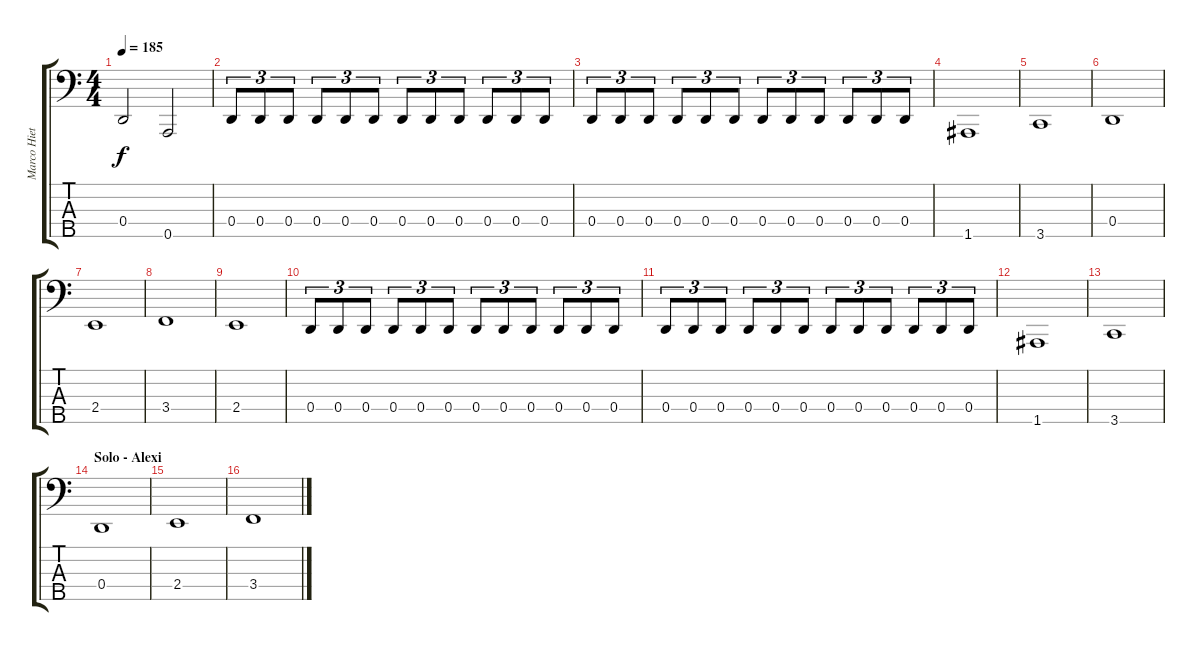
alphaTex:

\track ("Marco Hietela" "Marco Hiet") {instrument electricbasspick}
\staff {score tabs}
\tuning (F2 C2 G1 D1 A0) {hide}
\ts (4 4)
\tempo 185
\clef f4
\ks c
0.4{t}.2{dy f} 0.5.2 |
0.4.8{tu (3 2)} 0.4.8{tu (3 2)} 0.4.8{tu (3 2)} 0.4.8{tu (3 2)} 0.4.8{tu (3 2)} 0.4.8{tu (3 2)} 0.4.8{tu (3 2)} 0.4.8{tu (3 2)} 0.4.8{tu (3 2)} 0.4.8{tu (3 2)} 0.4.8{tu (3 2)} 0.4.8{tu (3 2)} |
0.4.8{tu (3 2)} 0.4.8{tu (3 2)} 0.4.8{tu (3 2)} 0.4.8{tu (3 2)} 0.4.8{tu (3 2)} 0.4.8{tu (3 2)} 0.4.8{tu (3 2)} 0.4.8{tu (3 2)} 0.4.8{tu (3 2)} 0.4.8{tu (3 2)} 0.4.8{tu (3 2)} 0.4.8{tu (3 2)} |
1.5.1 |
3.5.1 |
0.4.1 |
2.4.1 |
3.4.1 |
2.4.1 |
0.4.8{tu (3 2)} 0.4.8{tu (3 2)} 0.4.8{tu (3 2)} 0.4.8{tu (3 2)} 0.4.8{tu (3 2)} 0.4.8{tu (3 2)} 0.4.8{tu (3 2)} 0.4.8{tu (3 2)} 0.4.8{tu (3 2)} 0.4.8{tu (3 2)} 0.4.8{tu (3 2)} 0.4.8{tu (3 2)} |
0.4.8{tu (3 2)} 0.4.8{tu (3 2)} 0.4.8{tu (3 2)} 0.4.8{tu (3 2)} 0.4.8{tu (3 2)} 0.4.8{tu (3 2)} 0.4.8{tu (3 2)} 0.4.8{tu (3 2)} 0.4.8{tu (3 2)} 0.4.8{tu (3 2)} 0.4.8{tu (3 2)} 0.4.8{tu (3 2)} |
1.5.1 |
3.5.1 |
\section ("" "Solo - Alexi")
0.4.1 |
2.4.1 |
3.4.1
